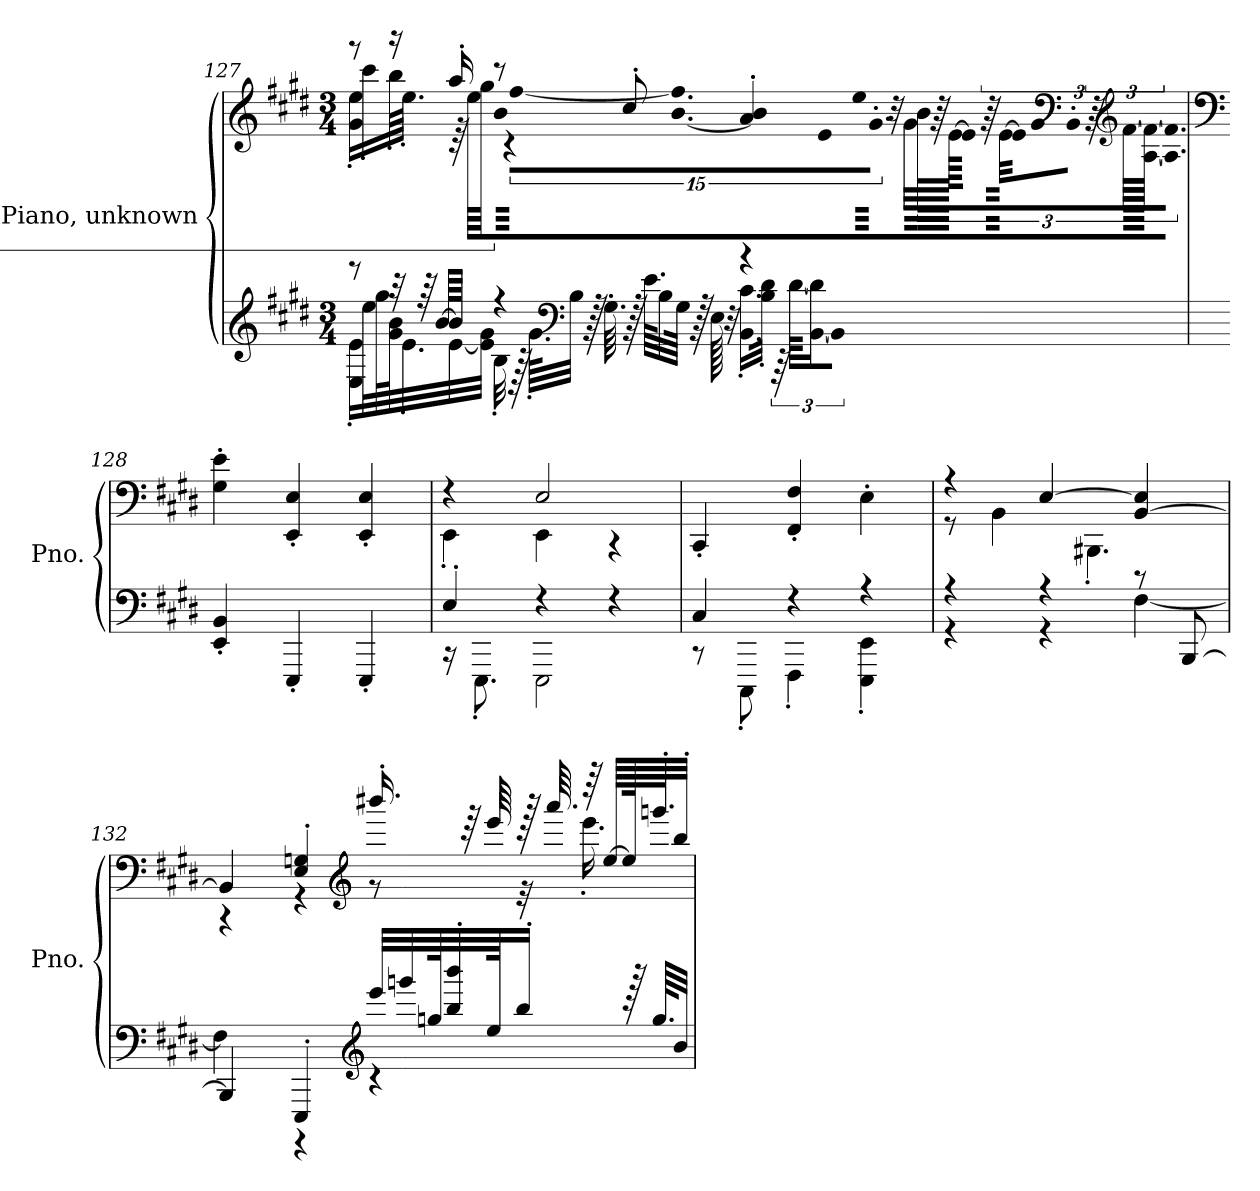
**kern	**kern
*part1	*part1
*staff2	*staff1
*I"Piano, unknown	*
*I'Pno.	*
!!LO:LB:g=z
*clefG2	*clefG2
*k[f#c#g#d#]	*k[f#c#g#d#]
*M3/4	*M3/4
=127	=127
*^	*^
8r	16E\' 16e\'LL	8r	16g#\' 16ee\'LL
.	32ee\L	.	16ccc#'\
.	32gg#\	.	.
32r	64g#\ 64b\K	16r	64bb'\KL
.	32.e'\	.	32.ee'\JJJ
64r	.	.	.
[64b/KKLL	.	.	.
16b/JJ]	[32e\	16aa'/	64r
.	.	.	64ee\KLLL
.	32e\] 32g#\JJJ	.	32gg#\
!	!	!	!LO:N:vis=64
4r	32B'\	8r	960%17b\JJJk
!	!	!	!LO:N:vis=64
.	.	.	960%17r
.	128r	.	.
.	.	.	1920ryy
!	!	!	!LO:N:vis=256
.	.	.	[1920%17ff#\KLLLL
.	64.g#'\KLLL	.	.
!	!	!	!LO:N:vis=64.
.	.	.	[640%17b\ 640%17ff#\]
*clefF4	*	*	*
.	32B\JJJ	.	.
!	!	!	!LO:N:vis=256
.	.	.	1920%17b\L]
!	!	!	!LO:N:vis=256
.	.	.	1920%17e\
!	!	!	!LO:N:vis=256
.	.	.	1920%17ee\J
.	128r	.	.
.	.	.	1920ryy
!	!	!	!LO:N:vis=64.
.	.	.	640%17g#'\JJJJ
.	64.G#'\	.	.
.	128r	8cc#'/	32r
.	64.e\KLLL	.	.
.	32B\	.	32g#\LLL
.	64G#\JJJk	.	96b\JJJk
.	.	.	96r
.	128r	.	.
.	.	.	[96e\KLLL
.	128E\	.	.
.	32r	.	32e\JJJ]
4r	16.BB\' 16.c#\'LL	4a'/	96r
.	.	.	[48e\KLL
.	.	.	16e\]
.	32B\' 32d#\'JJk	.	64g#\LL
*	*	*clefF4	*
.	.	.	64BB'\JJJJ
.	96r	.	96r
*	*	*clefG2	*
.	[96d#\KKLL	.	[96f#\LLLL
.	[24BB\ 24d#\]	.	[96A\ 96f#\_JJ
.	.	.	16.A\] 16.f#\]JJ
.	16BB\JJ]	.	.
*v	*v	*	*
*	*v	*v
!!LO:LB:g=z
=128	=128
*	*clefF4
4EE/' 4BB/'	4G#\' 4e\'
4EEE'/	4EE/' 4E/'
4EEE'/	4EE/' 4E/'
=129	=129
*^	*^
4E'/	16r	4r	4EE'\
.	8.EEE'\	.	.
4r	2EEE\	2E/	4EE\
4r	.	.	4r
*	*	*v	*v
=130	=130	=130
4C#/	8r	4CC#'/
.	8CCC#'\	.
4r	4FFF#'\	4FF#/' 4F#/'
4r	4EEE\' 4EE\'	4E'\
=131	=131	=131
*	*	*^
4r	4r	4r	8r
.	.	.	4BB\
4r	4r	[4E/	.
.	.	.	4.BBB#X'\
8r	[4F#\	[4BB/ 4E/]	.
[8BBB/	.	.	.
!!LO:LB:g=z	!!
=132	=132	=132	=132
4BBB/]	4F#\]	4BB/]	4r
4EEE'/	4r	4E/' 4Gn/'	4r
*clefG2	*	*clefG2	*
32eee/LLL	4r	16.bbb#X'/	8r
32gggn/	.	.	.
64ggn/K	.	.	.
32bb/' 32bbb/'	.	.	.
.	.	64r	.
64ee/JK	.	64eee/	.
16bb'/JJ	.	128r	32r
.	.	64.aaa/	.
.	.	64r	16.eee'\
.	.	[64ee/LLLL	.
128r	.	128ee/K]	.
64.gg/KLLL	.	64.gggn'/J	.
32b/JJJ	.	32bb'/JJJ	.
*v	*v	*	*
*	*v	*v
=	=
*-	*-
